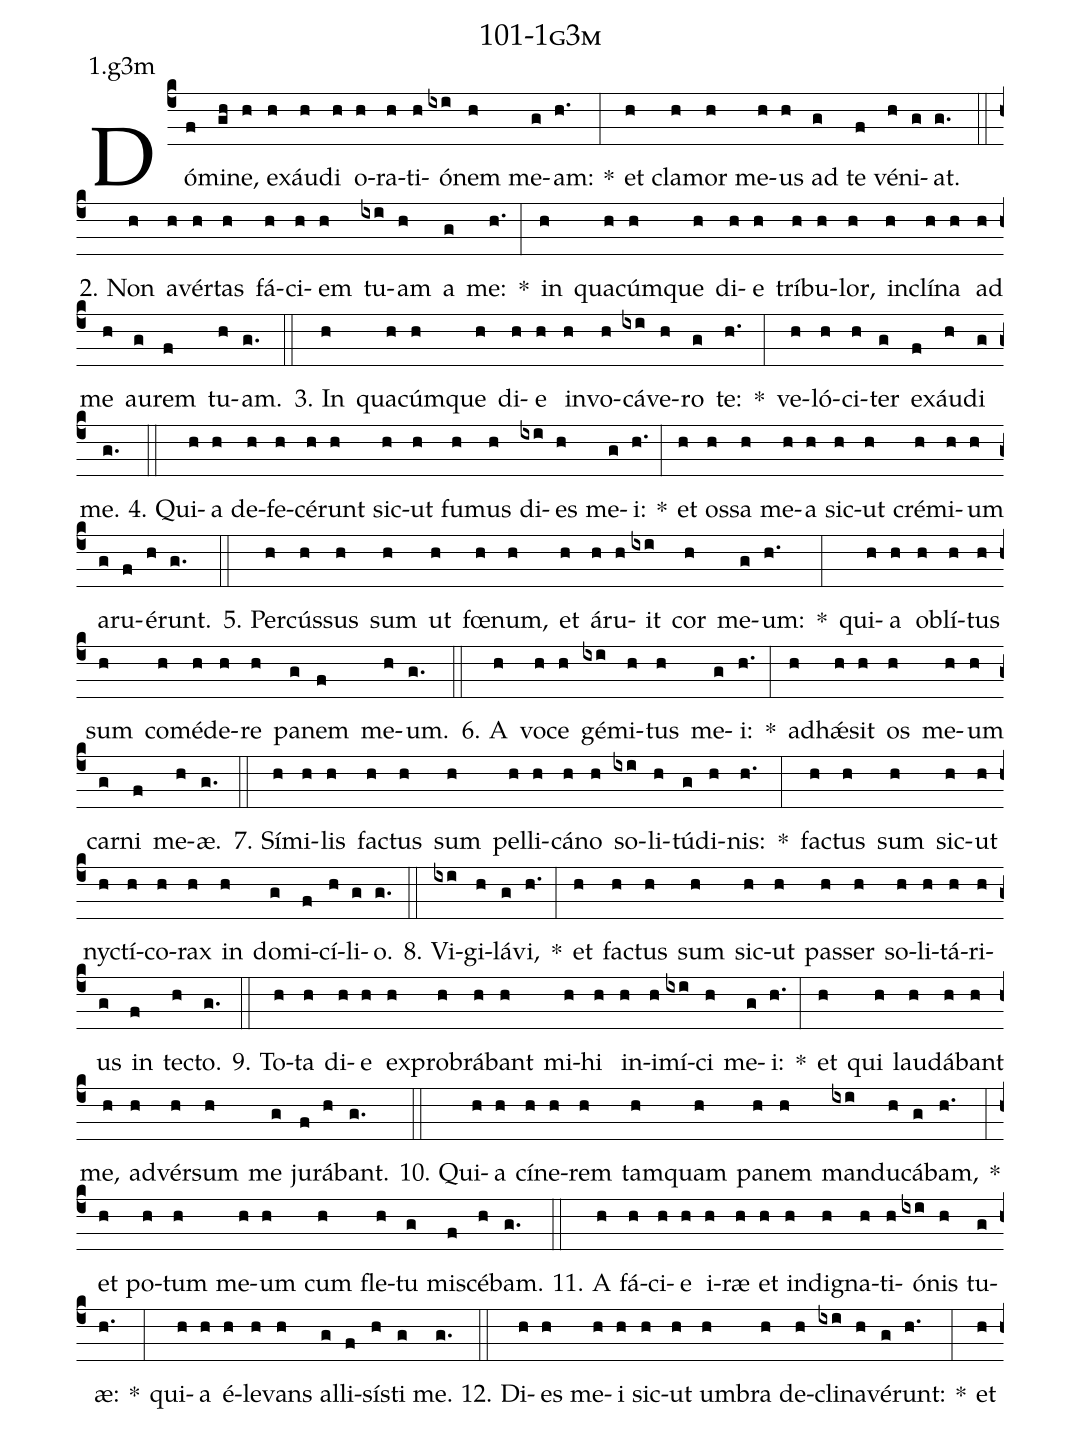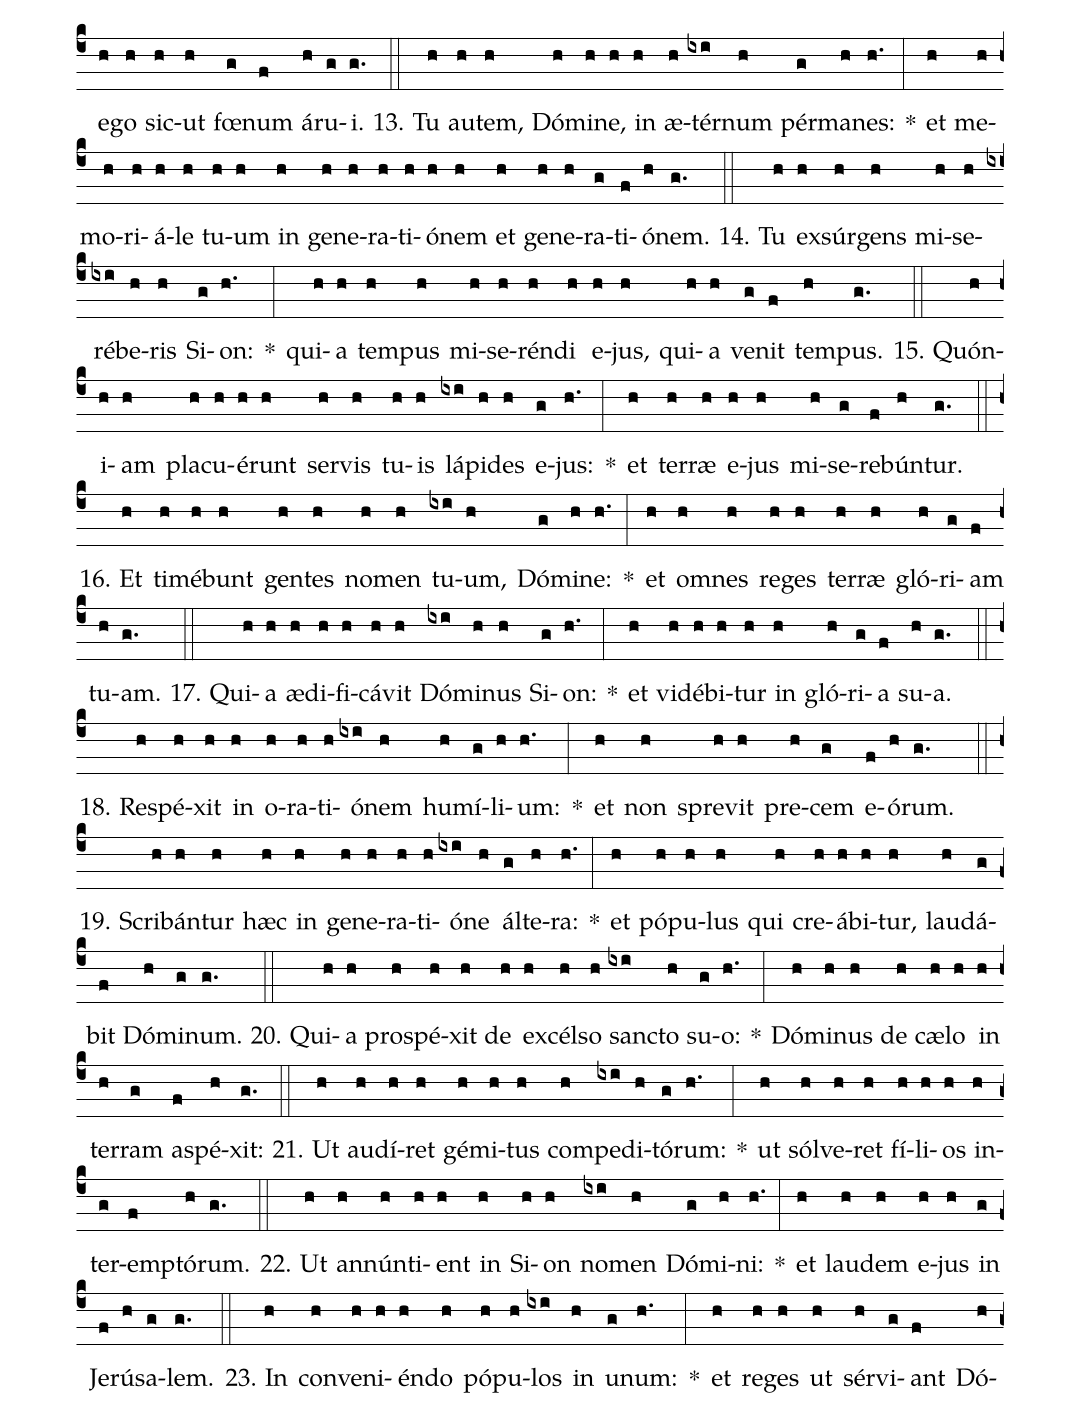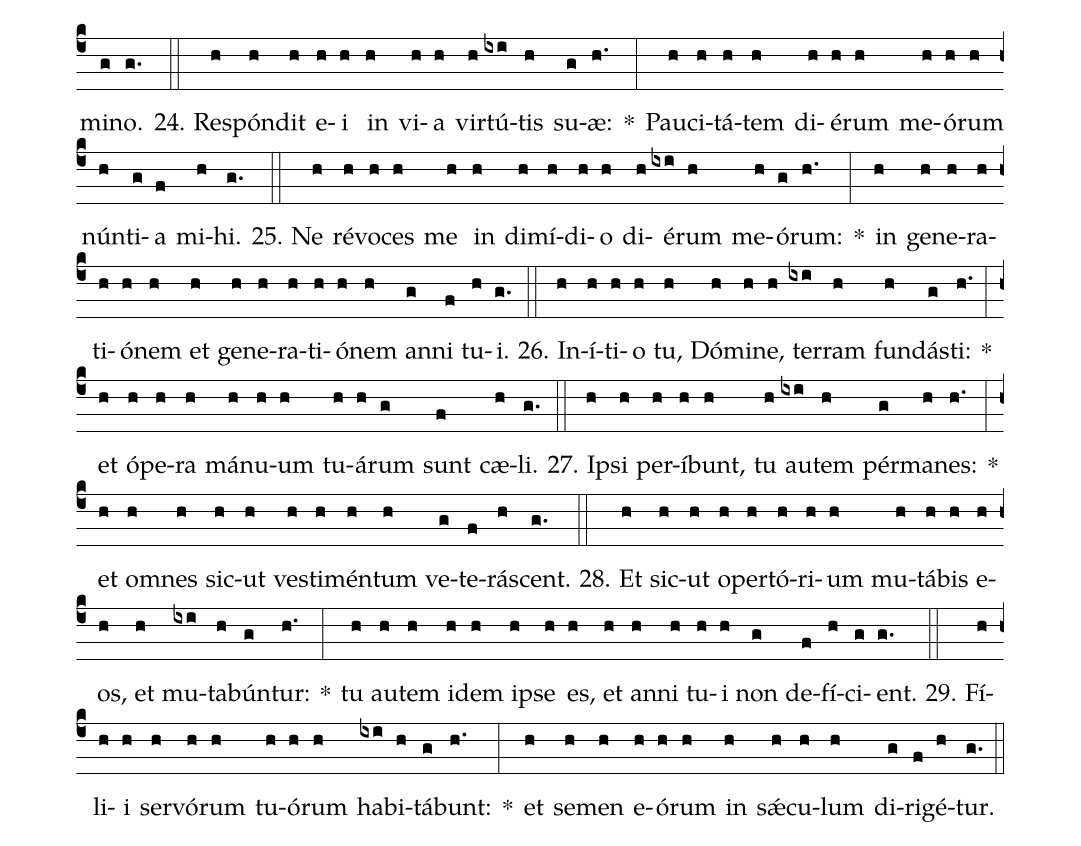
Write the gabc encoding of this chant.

name: 101-1g3m;
annotation: 1.g3m;
%%
(c4)Dó(f)mi(gh)ne,(h) ex(h)áu(h)di(h) o(h)ra(h)ti(h)ó(ixi)nem(h) me(g)am:(h.) *(:) et(h) cla(h)mor(h) me(h)us(h) ad(g) te(f) vé(h)ni(g)at.(g.) (::)
2. Non(h) a(h)vér(h)tas(h) fá(h)ci(h)em(h) tu(ixi)am(h) a(g) me:(h.) *(:) in(h) qua(h)cúm(h)que(h) di(h)e(h) trí(h)bu(h)lor,(h) in(h)clí(h)na(h) ad(h) me(h) au(g)rem(f) tu(h)am.(g.) (::)
3. In(h) qua(h)cúm(h)que(h) di(h)e(h) in(h)vo(h)cá(ixi)ve(h)ro(g) te:(h.) *(:) ve(h)ló(h)ci(h)ter(g) ex(f)áu(h)di(g) me.(g.) (::)
4. Qui(h)a(h) de(h)fe(h)cé(h)runt(h) sic(h)ut(h) fu(h)mus(h) di(ixi)es(h) me(g)i:(h.) *(:) et(h) os(h)sa(h) me(h)a(h) sic(h)ut(h) cré(h)mi(h)um(h) a(g)ru(f)é(h)runt.(g.) (::)
5. Per(h)cús(h)sus(h) sum(h) ut(h) fœ(h)num,(h) et(h) á(h)ru(h)it(ixi) cor(h) me(g)um:(h.) *(:) qui(h)a(h) ob(h)lí(h)tus(h) sum(h) com(h)é(h)de(h)re(h) pa(g)nem(f) me(h)um.(g.) (::)
6. A(h) vo(h)ce(h) gé(ixi)mi(h)tus(h) me(g)i:(h.) *(:) ad(h)hǽ(h)sit(h) os(h) me(h)um(h) car(g)ni(f) me(h)æ.(g.) (::)
7. Sí(h)mi(h)lis(h) fac(h)tus(h) sum(h) pel(h)li(h)cá(h)no(h) so(ixi)li(h)tú(g)di(h)nis:(h.) *(:) fac(h)tus(h) sum(h) sic(h)ut(h) nyc(h)tí(h)co(h)rax(h) in(h) do(g)mi(f)cí(h)li(g)o.(g.) (::)
8. Vi(ixi)gi(h)lá(g)vi,(h.) *(:) et(h) fac(h)tus(h) sum(h) sic(h)ut(h) pas(h)ser(h) so(h)li(h)tá(h)ri(h)us(g) in(f) tec(h)to.(g.) (::)
9. To(h)ta(h) di(h)e(h) ex(h)pro(h)brá(h)bant(h) mi(h)hi(h) in(h)i(h)mí(ixi)ci(h) me(g)i:(h.) *(:) et(h) qui(h) lau(h)dá(h)bant(h) me,(h) ad(h)vér(h)sum(h) me(g) ju(f)rá(h)bant.(g.) (::)
10. Qui(h)a(h) cí(h)ne(h)rem(h) tam(h)quam(h) pa(h)nem(h) man(ixi)du(h)cá(g)bam,(h.) *(:) et(h) po(h)tum(h) me(h)um(h) cum(h) fle(h)tu(g) mi(f)scé(h)bam.(g.) (::)
11. A(h) fá(h)ci(h)e(h) i(h)ræ(h) et(h) in(h)di(h)gna(h)ti(h)ó(ixi)nis(h) tu(g)æ:(h.) *(:) qui(h)a(h) é(h)le(h)vans(h) al(g)li(f)sís(h)ti(g) me.(g.) (::)
12. Di(h)es(h) me(h)i(h) sic(h)ut(h) um(h)bra(h) de(h)cli(ixi)na(h)vé(g)runt:(h.) *(:) et(h) e(h)go(h) sic(h)ut(h) fœ(g)num(f) á(h)ru(g)i.(g.) (::)
13. Tu(h) au(h)tem,(h) Dó(h)mi(h)ne,(h) in(h) æ(h)tér(ixi)num(h) pér(g)ma(h)nes:(h.) *(:) et(h) me(h)mo(h)ri(h)á(h)le(h) tu(h)um(h) in(h) ge(h)ne(h)ra(h)ti(h)ó(h)nem(h) et(h) ge(h)ne(h)ra(g)ti(f)ó(h)nem.(g.) (::)
14. Tu(h) ex(h)súr(h)gens(h) mi(h)se(h)ré(ixi)be(h)ris(h) Si(g)on:(h.) *(:) qui(h)a(h) tem(h)pus(h) mi(h)se(h)rén(h)di(h) e(h)jus,(h) qui(h)a(h) ve(g)nit(f) tem(h)pus.(g.) (::)
15. Quón(h)i(h)am(h) pla(h)cu(h)é(h)runt(h) ser(h)vis(h) tu(h)is(h) lá(ixi)pi(h)des(h) e(g)jus:(h.) *(:) et(h) ter(h)ræ(h) e(h)jus(h) mi(h)se(g)re(f)bún(h)tur.(g.) (::)
16. Et(h) ti(h)mé(h)bunt(h) gen(h)tes(h) no(h)men(h) tu(ixi)um,(h) Dó(g)mi(h)ne:(h.) *(:) et(h) om(h)nes(h) re(h)ges(h) ter(h)ræ(h) gló(h)ri(g)am(f) tu(h)am.(g.) (::)
17. Qui(h)a(h) æ(h)di(h)fi(h)cá(h)vit(h) Dó(ixi)mi(h)nus(h) Si(g)on:(h.) *(:) et(h) vi(h)dé(h)bi(h)tur(h) in(h) gló(h)ri(g)a(f) su(h)a.(g.) (::)
18. Re(h)spé(h)xit(h) in(h) o(h)ra(h)ti(h)ó(ixi)nem(h) hu(h)mí(g)li(h)um:(h.) *(:) et(h) non(h) spre(h)vit(h) pre(h)cem(g) e(f)ó(h)rum.(g.) (::)
19. Scri(h)bán(h)tur(h) hæc(h) in(h) ge(h)ne(h)ra(h)ti(h)ó(ixi)ne(h) ál(g)te(h)ra:(h.) *(:) et(h) pó(h)pu(h)lus(h) qui(h) cre(h)á(h)bi(h)tur,(h) lau(h)dá(g)bit(f) Dó(h)mi(g)num.(g.) (::)
20. Qui(h)a(h) pro(h)spé(h)xit(h) de(h) ex(h)cél(h)so(h) sanc(ixi)to(h) su(g)o:(h.) *(:) Dó(h)mi(h)nus(h) de(h) cæ(h)lo(h) in(h) ter(h)ram(g) a(f)spé(h)xit:(g.) (::)
21. Ut(h) au(h)dí(h)ret(h) gé(h)mi(h)tus(h) com(h)pe(ixi)di(h)tó(g)rum:(h.) *(:) ut(h) sól(h)ve(h)ret(h) fí(h)li(h)os(h) in(h)ter(g)emp(f)tó(h)rum.(g.) (::)
22. Ut(h) an(h)nún(h)ti(h)ent(h) in(h) Si(h)on(h) no(ixi)men(h) Dó(g)mi(h)ni:(h.) *(:) et(h) lau(h)dem(h) e(h)jus(h) in(g) Je(f)rú(h)sa(g)lem.(g.) (::)
23. In(h) con(h)ve(h)ni(h)én(h)do(h) pó(h)pu(h)los(ixi) in(h) u(g)num:(h.) *(:) et(h) re(h)ges(h) ut(h) sér(h)vi(g)ant(f) Dó(h)mi(g)no.(g.) (::)
24. Re(h)spón(h)dit(h) e(h)i(h) in(h) vi(h)a(h) vir(h)tú(ixi)tis(h) su(g)æ:(h.) *(:) Pau(h)ci(h)tá(h)tem(h) di(h)é(h)rum(h) me(h)ó(h)rum(h) nún(h)ti(g)a(f) mi(h)hi.(g.) (::)
25. Ne(h) ré(h)vo(h)ces(h) me(h) in(h) di(h)mí(h)di(h)o(h) di(h)é(ixi)rum(h) me(h)ó(g)rum:(h.) *(:) in(h) ge(h)ne(h)ra(h)ti(h)ó(h)nem(h) et(h) ge(h)ne(h)ra(h)ti(h)ó(h)nem(h) an(g)ni(f) tu(h)i.(g.) (::)
26. In(h)í(h)ti(h)o(h) tu,(h) Dó(h)mi(h)ne,(h) ter(ixi)ram(h) fun(h)dás(g)ti:(h.) *(:) et(h) ó(h)pe(h)ra(h) má(h)nu(h)um(h) tu(h)á(h)rum(g) sunt(f) cæ(h)li.(g.) (::)
27. Ip(h)si(h) per(h)í(h)bunt,(h) tu(h) au(ixi)tem(h) pér(g)ma(h)nes:(h.) *(:) et(h) om(h)nes(h) sic(h)ut(h) ves(h)ti(h)mén(h)tum(h) ve(g)te(f)rá(h)scent.(g.) (::)
28. Et(h) sic(h)ut(h) o(h)per(h)tó(h)ri(h)um(h) mu(h)tá(h)bis(h) e(h)os,(h) et(h) mu(ixi)ta(h)bún(g)tur:(h.) *(:) tu(h) au(h)tem(h) i(h)dem(h) ip(h)se(h) es,(h) et(h) an(h)ni(h) tu(h)i(h) non(g) de(f)fí(h)ci(g)ent.(g.) (::)
29. Fí(h)li(h)i(h) ser(h)vó(h)rum(h) tu(h)ó(h)rum(h) ha(ixi)bi(h)tá(g)bunt:(h.) *(:) et(h) se(h)men(h) e(h)ó(h)rum(h) in(h) sǽ(h)cu(h)lum(h) di(g)ri(f)gé(h)tur.(g.) (::)
